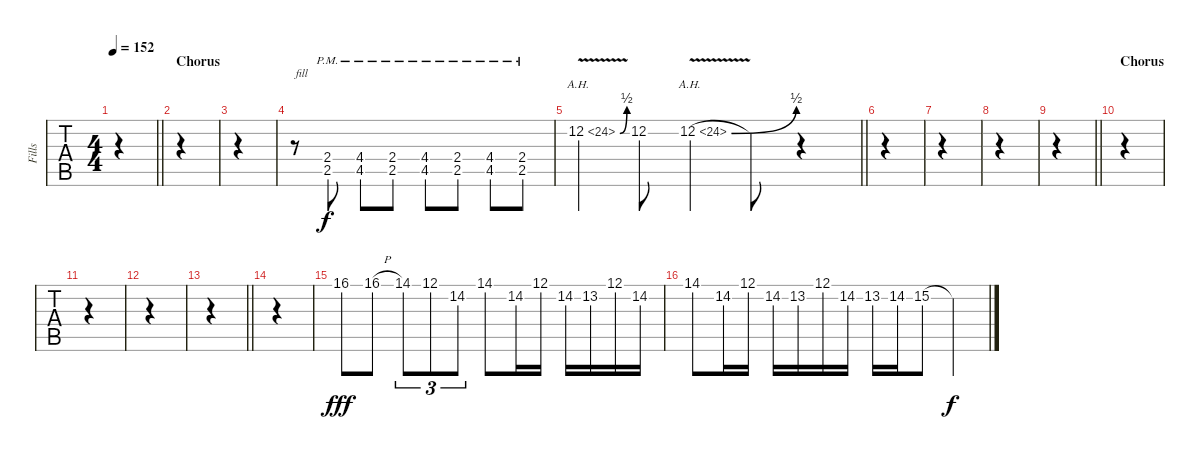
\track ("Fills" "Fills") {mute instrument overdrivenguitar}
\staff {tabs}
\tuning (E4 B3 G3 D3 A2 E2) {hide}
\ts (4 4)
\tempo 152
\clef g2
\barLineRight lightlight
\ks c
|
\section ("" "Chorus")
|
|
r.8{txt "fill"} (2.4{pm} 2.5{pm}).8 (4.4{pm} 4.5{pm}).8 (2.4{pm} 2.5{pm}).8 (4.4{pm} 4.5{pm}).8 (2.4{pm} 2.5{pm}).8 (4.4{pm} 4.5{pm}).8 (2.4{pm} 2.5{pm}).8 |
\barLineRight lightlight
12.2{be (bend 0 0 60 2) ah 12 v}.4 12.2.8 12.2{be (bend 0 0 60 2) ah 12 v}.4 12.2{t}.8 r.4 |
|
|
|
\barLineRight lightlight
|
\section ("" "Chorus")
|
|
|
\barLineRight lightlight
|
|
16.1.8{dy fff} 16.1{h}.8 14.1.8{tu (3 2)} 12.1.8{tu (3 2)} 14.2.8{tu (3 2)} 14.1.8 14.2.16 12.1.16 14.2.16 13.2.16 12.1.16 14.2.16 |
14.1.8 14.2.16 12.1.16 14.2.16 13.2.16 12.1.16 14.2.16 13.2.16 14.2.16 15.2.8 15.2{t}.4{dy f}
